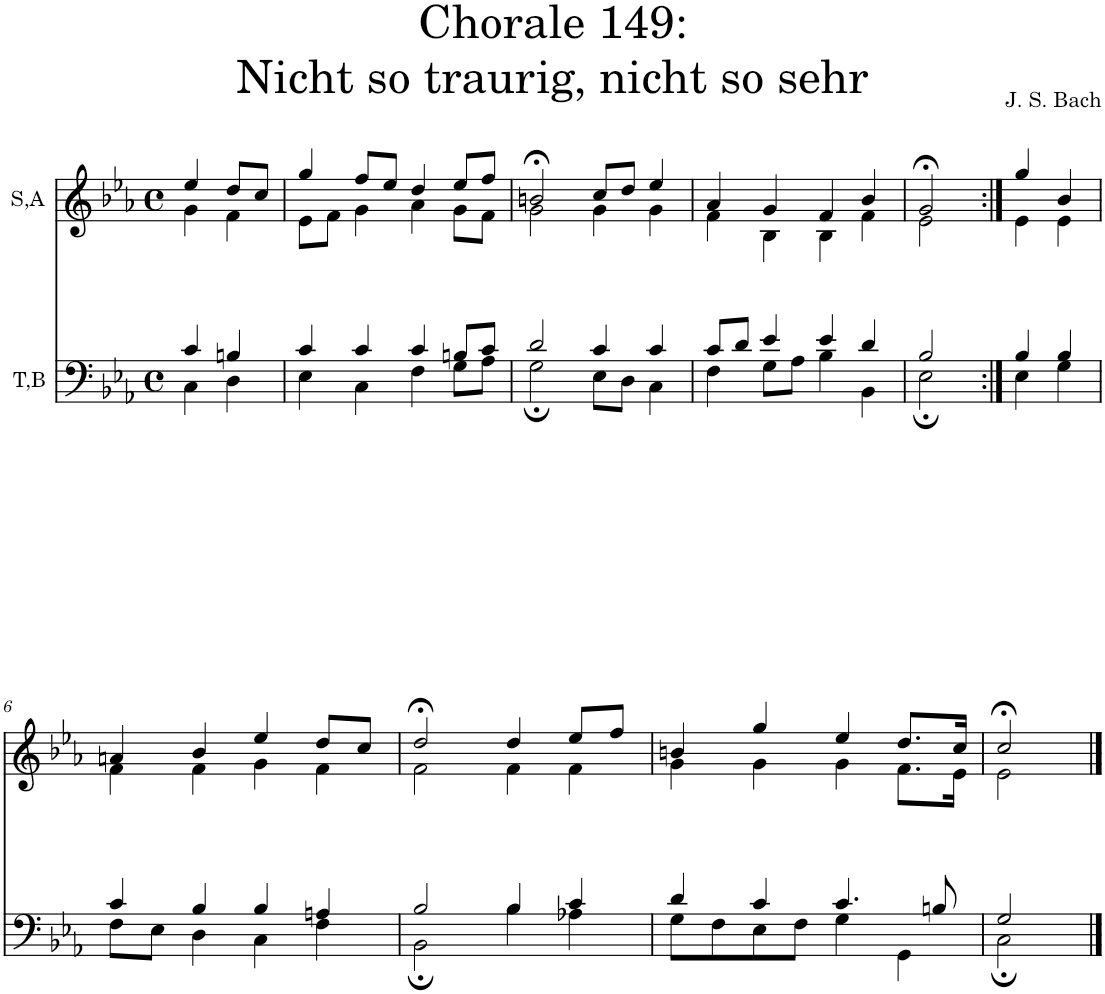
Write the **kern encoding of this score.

**kern	**kern
*part2	*part1
*staff2	*staff1
*I"T,B	*I"S,A
*clefF4	*clefG2
*k[b-e-a-]	*k[b-e-a-]
*M4/4	*M4/4
*met(c)	*met(c)
=	=
*^	*^
4c/	4C\	4ee-/	4g\
4Bn/	4D\	8dd/L	4f\
.	.	8cc/J	.
=1	=1	=1	=1
4c/	4E-\	4gg/	8e-\L
.	.	.	8f\J
4c/	4C\	8ff/L	4g\
.	.	8ee-/J	.
4c/	4F\	4dd/	4a-\
8Bn/L	8G\L	8ee-/L	8g\L
8c/J	8A-\J	8ff/J	8f\J
=2	=2	=2	=2
2d/	2G;\	2bn;</	2g\
4c/	8E-\L	8cc/L	4g\
.	8D\J	8dd/J	.
4c/	4C\	4ee-/	4g\
=3	=3	=3	=3
8c/L	4F\	4a-/	4f\
8d/J	.	.	.
4e-/	8G\L	4g/	4B-\
.	8A-\J	.	.
4e-/	4B-\	4f/	4B-\
4d/	4BB-\	4b-/	4f\
=4	=4	=4	=4
2B-/	2E-;\	2g;</	2e-\
=5:|!	=5:|!	=5:|!	=5:|!
4B-/	4E-\	4gg/	4e-\
4B-/	4G\	4b-/	4e-\
!!LO:LB:g=z	!!
=6	=6	=6	=6
4c/	8F\L	4an/	4f\
.	8E-\J	.	.
4B-/	4D\	4b-/	4f\
4B-/	4C\	4ee-/	4g\
4An/	4F\	8dd/L	4f\
.	.	8cc/J	.
=7	=7	=7	=7
2B-/	2BB-;\	2dd;</	2f\
4B-/	4B-\	4dd/	4f\
4c/	4A-X\	8ee-/L	4f\
.	.	8ff/J	.
=8	=8	=8	=8
4d/	8G\L	4bn/	4g\
.	8F\	.	.
4c/	8E-\	4gg/	4g\
.	8F\J	.	.
4.c/	4G\	4ee-/	4g\
.	4GG\	8.dd/L	8.f\L
8Bn/	.	.	.
.	.	16cc/Jk	16e-\Jk
=9	=9	=9	=9
2G/	2C;\	2cc;</	2e-\
*v	*v	*	*
*	*v	*v
==	==
*-	*-
